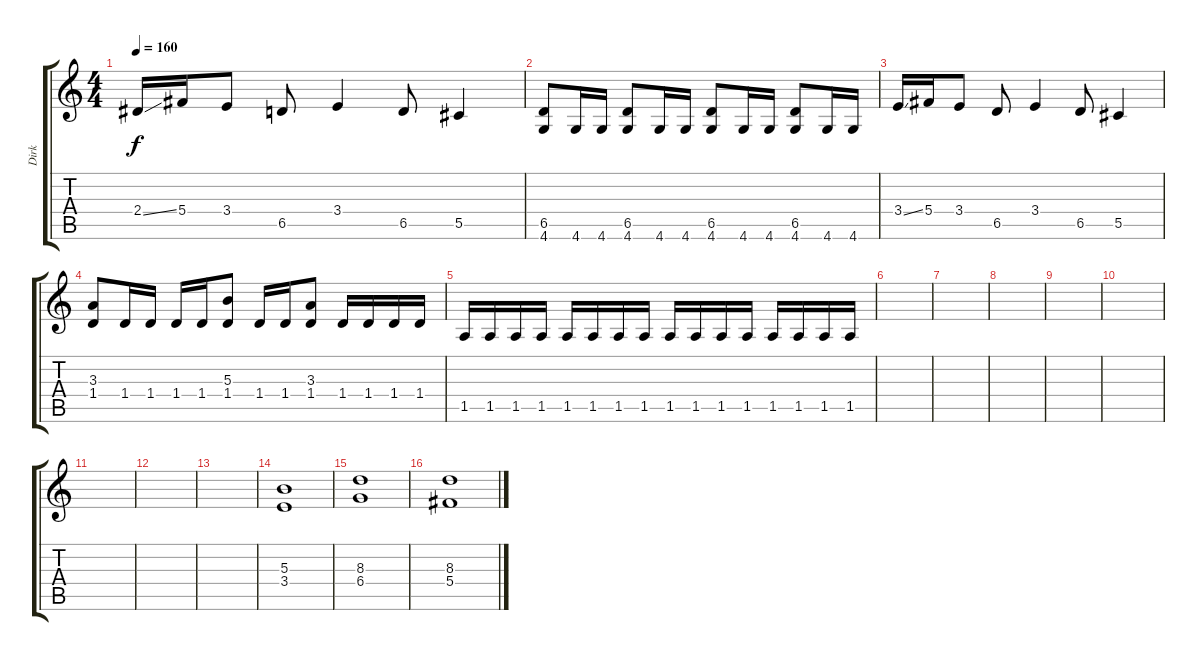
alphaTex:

\track ("Dirk" "Dirk") {instrument distortionguitar}
\staff {score tabs}
\tuning (Eb4 Bb3 Gb3 Db3 Ab2 Eb2) {hide}
\ts (4 4)
\tempo 160
\clef g2
\ks c
2.4{ss}.16{dy f} 5.4.16 3.4.8 6.5.8 3.4.4 6.5.8 5.5.4 |
(6.5 4.6).8 4.6.16 4.6.16 (6.5 4.6).8 4.6.16 4.6.16 (6.5 4.6).8 4.6.16 4.6.16 (6.5 4.6).8 4.6.16 4.6.16 |
3.4{ss}.16 5.4.16 3.4.8 6.5.8 3.4.4 6.5.8 5.5.4 |
(3.3 1.4).8 1.4.16 1.4.16 1.4.16 1.4.16 (5.3 1.4).8 1.4.16 1.4.16 (3.3 1.4).8 1.4.16 1.4.16 1.4.16 1.4.16 |
1.5.16 1.5.16 1.5.16 1.5.16 1.5.16 1.5.16 1.5.16 1.5.16 1.5.16 1.5.16 1.5.16 1.5.16 1.5.16 1.5.16 1.5.16 1.5.16 |
|
|
|
|
|
|
|
|
(5.3 3.4).1 |
(8.3 6.4).1 |
(8.3 5.4).1
